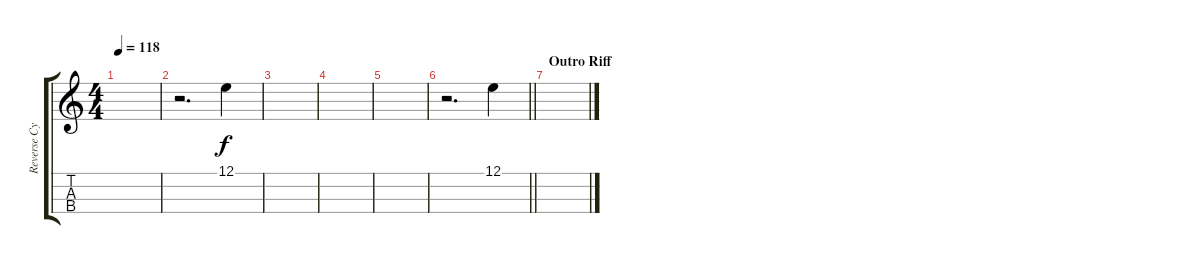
\track ("Reverse Cymbal" "Reverse Cy") {instrument reversecymbal}
\staff {score tabs}
\tuning (E4 B3 G3 D3) {hide}
\ts (4 4)
\tempo 118
\clef g2
\ks c
|
r.2{d} 12.1.4 |
|
|
|
\barLineRight lightlight
r.2{d} 12.1.4{volume 16} |
\section ("" "Outro Riff")
